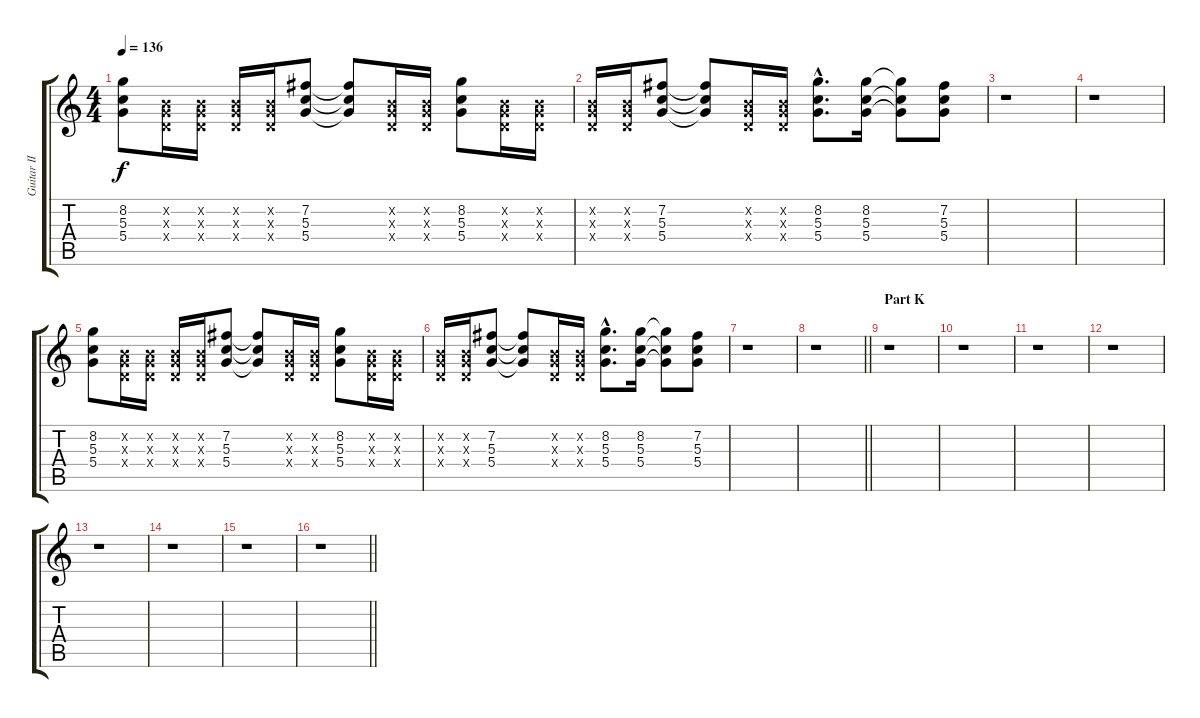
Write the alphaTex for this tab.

\track ("Guitar II (Kazuma)" "Guitar II ") {instrument distortionguitar}
\staff {score tabs}
\tuning (E4 B3 G3 D3 A2 E2) {hide}
\ts (4 4)
\tempo 136
\clef g2
\ks c
(8.2 5.3 5.4).8{dy f} (0.2{x} 0.3{x} 0.4{x}).16 (0.2{x} 0.3{x} 0.4{x}).16 (0.2{x} 0.3{x} 0.4{x}).16 (0.2{x} 0.3{x} 0.4{x}).16 (7.2 5.3 5.4).8 (7.2{t} 5.3{t} 5.4{t}).8 (0.2{x} 0.3{x} 0.4{x}).16 (0.2{x} 0.3{x} 0.4{x}).16 (8.2 5.3 5.4).8 (0.2{x} 0.3{x} 0.4{x}).16 (0.2{x} 0.3{x} 0.4{x}).16 |
(0.2{x} 0.3{x} 0.4{x}).16 (0.2{x} 0.3{x} 0.4{x}).16 (7.2 5.3 5.4).8 (7.2{t} 5.3{t} 5.4{t}).8 (0.2{x} 0.3{x} 0.4{x}).16 (0.2{x} 0.3{x} 0.4{x}).16 (8.2{hac} 5.3{hac} 5.4{hac}).8{d} (8.2 5.3 5.4).16 (8.2{t} 5.3{t} 5.4{t}).8 (7.2 5.3 5.4).8 |
r.1 |
r.1 |
(8.2 5.3 5.4).8 (0.2{x} 0.3{x} 0.4{x}).16 (0.2{x} 0.3{x} 0.4{x}).16 (0.2{x} 0.3{x} 0.4{x}).16 (0.2{x} 0.3{x} 0.4{x}).16 (7.2 5.3 5.4).8 (7.2{t} 5.3{t} 5.4{t}).8 (0.2{x} 0.3{x} 0.4{x}).16 (0.2{x} 0.3{x} 0.4{x}).16 (8.2 5.3 5.4).8 (0.2{x} 0.3{x} 0.4{x}).16 (0.2{x} 0.3{x} 0.4{x}).16 |
(0.2{x} 0.3{x} 0.4{x}).16 (0.2{x} 0.3{x} 0.4{x}).16 (7.2 5.3 5.4).8 (7.2{t} 5.3{t} 5.4{t}).8 (0.2{x} 0.3{x} 0.4{x}).16 (0.2{x} 0.3{x} 0.4{x}).16 (8.2{hac} 5.3{hac} 5.4{hac}).8{d} (8.2 5.3 5.4).16 (8.2{t} 5.3{t} 5.4{t}).8 (7.2 5.3 5.4).8 |
r.1 |
\barLineRight lightlight
r.1 |
\section ("" "Part K")
r.1 |
r.1 |
r.1 |
r.1 |
r.1 |
r.1 |
r.1 |
\barLineRight lightlight
r.1
